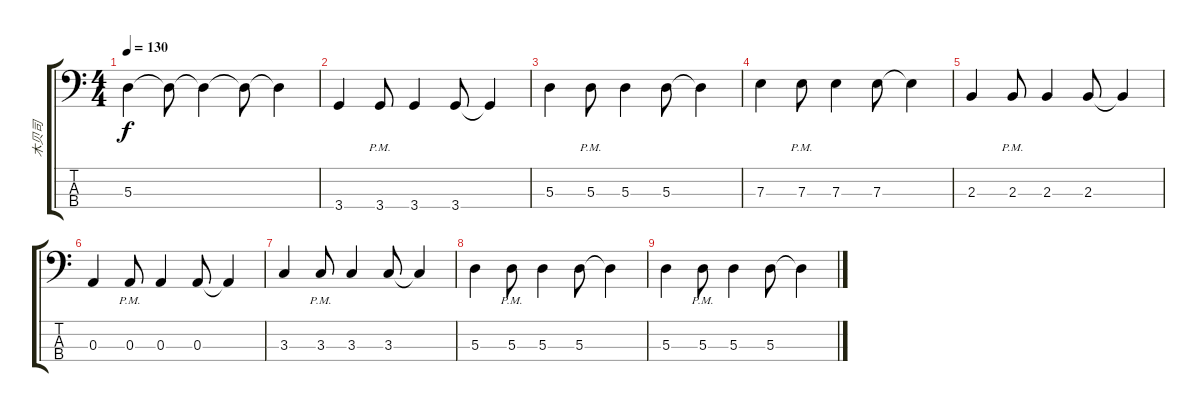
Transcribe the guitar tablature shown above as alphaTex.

\track ("木贝司" "木贝司") {instrument acousticbass}
\staff {score tabs}
\tuning (G2 D2 A1 E1) {hide}
\ts (4 4)
\tempo 130
\clef f4
\ks c
5.3.4{dy f} 5.3{t}.8 5.3{t}.4 5.3{t}.8 5.3{t}.4 |
3.4.4 3.4{pm}.8 3.4.4 3.4.8 3.4{t}.4 |
5.3.4 5.3{pm}.8 5.3.4 5.3.8 5.3{t}.4 |
7.3.4 7.3{pm}.8 7.3.4 7.3.8 7.3{t}.4 |
2.3.4 2.3{pm}.8 2.3.4 2.3.8 2.3{t}.4 |
0.3.4 0.3{pm}.8 0.3.4 0.3.8 0.3{t}.4 |
3.3.4 3.3{pm}.8 3.3.4 3.3.8 3.3{t}.4 |
5.3.4 5.3{pm}.8 5.3.4 5.3.8 5.3{t}.4 |
5.3.4 5.3{pm}.8 5.3.4 5.3.8 5.3{t}.4
